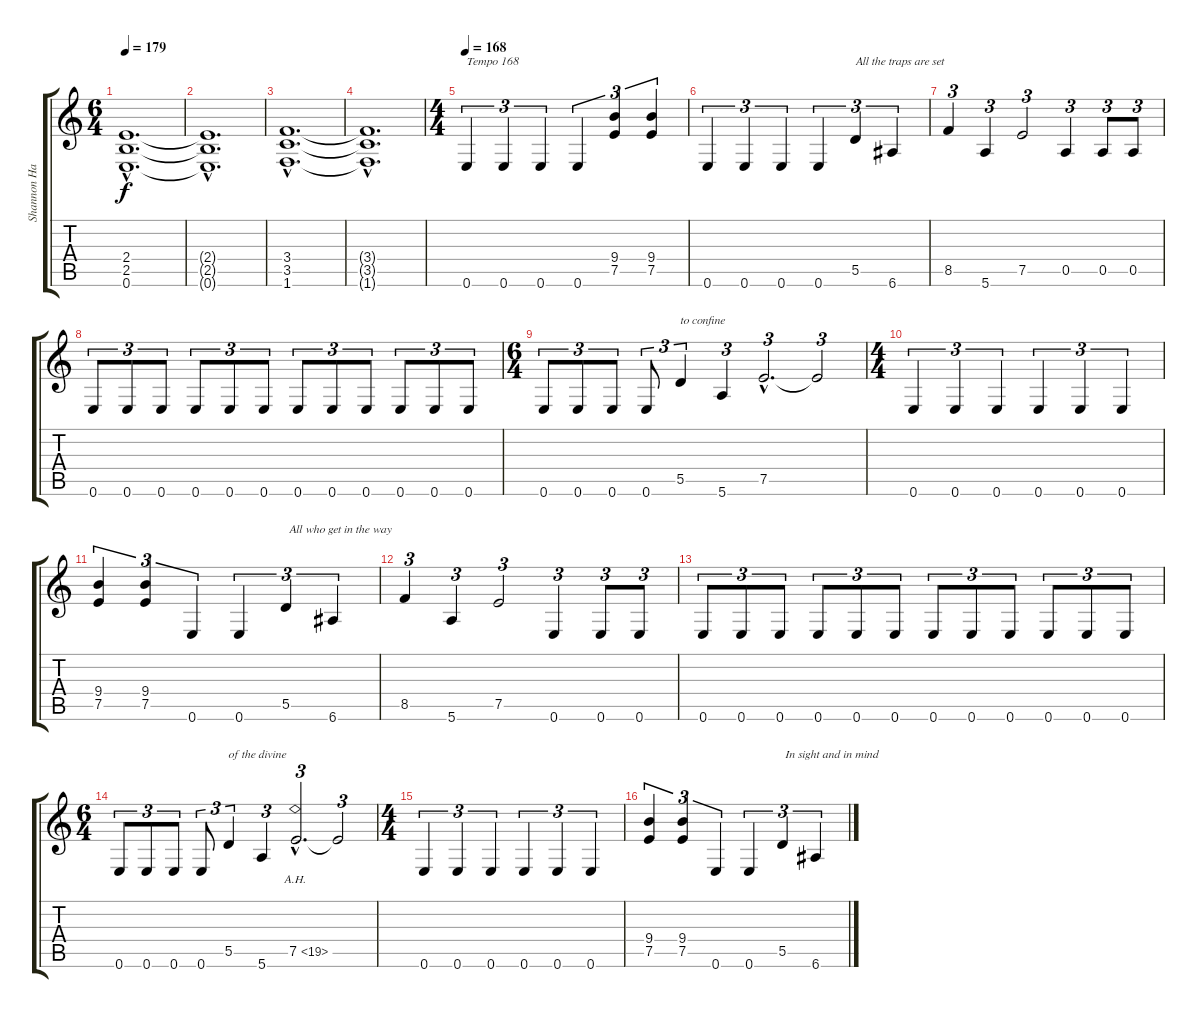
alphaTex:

\track ("Shannon Hamm" "Shannon Ha") {instrument distortionguitar}
\staff {score tabs}
\tuning (E4 B3 G3 D3 A2 E2) {hide}
\ts (6 4)
\tempo 179
\clef g2
\ks c
(2.4{hac} 2.5{hac} 0.6{hac}).1{d dy f} |
(2.4{hac t} 2.5{hac t} 0.6{hac t}).1{d} |
(3.4{hac} 3.5{hac} 1.6{hac}).1{d} |
(3.4{hac t} 3.5{hac t} 1.6{hac t}).1{d} |
\ts (4 4)
\tempo 168
0.6.4{tu (3 2) txt "Tempo 168"} 0.6.4{tu (3 2)} 0.6.4{tu (3 2)} 0.6.4{tu (3 2)} (9.4 7.5).4{tu (3 2)} (9.4 7.5).4{tu (3 2)} |
0.6.4{tu (3 2)} 0.6.4{tu (3 2)} 0.6.4{tu (3 2)} 0.6.4{tu (3 2)} 5.5.4{tu (3 2) txt "All the traps are set"} 6.6.4{tu (3 2)} |
8.5.4{tu (3 2)} 5.6.4{tu (3 2)} 7.5.2{tu (3 2)} 0.5.4{tu (3 2)} 0.5.8{tu (3 2)} 0.5.8{tu (3 2)} |
0.6.8{tu (3 2)} 0.6.8{tu (3 2)} 0.6.8{tu (3 2)} 0.6.8{tu (3 2)} 0.6.8{tu (3 2)} 0.6.8{tu (3 2)} 0.6.8{tu (3 2)} 0.6.8{tu (3 2)} 0.6.8{tu (3 2)} 0.6.8{tu (3 2)} 0.6.8{tu (3 2)} 0.6.8{tu (3 2)} |
\ts (6 4)
0.6.8{tu (3 2)} 0.6.8{tu (3 2)} 0.6.8{tu (3 2)} 0.6.8{tu (3 2)} 5.5.4{tu (3 2) txt "to confine"} 5.6.4{tu (3 2)} 7.5{hac}.2{d tu (3 2)} 7.5{t}.2{tu (3 2)} |
\ts (4 4)
0.6.4{tu (3 2)} 0.6.4{tu (3 2)} 0.6.4{tu (3 2)} 0.6.4{tu (3 2)} 0.6.4{tu (3 2)} 0.6.4{tu (3 2)} |
(9.4 7.5).4{tu (3 2)} (9.4 7.5).4{tu (3 2)} 0.6.4{tu (3 2)} 0.6.4{tu (3 2)} 5.5.4{tu (3 2) txt " All who get in the way"} 6.6.4{tu (3 2)} |
8.5.4{tu (3 2)} 5.6.4{tu (3 2)} 7.5.2{tu (3 2)} 0.6.4{tu (3 2)} 0.6.8{tu (3 2)} 0.6.8{tu (3 2)} |
0.6.8{tu (3 2)} 0.6.8{tu (3 2)} 0.6.8{tu (3 2)} 0.6.8{tu (3 2)} 0.6.8{tu (3 2)} 0.6.8{tu (3 2)} 0.6.8{tu (3 2)} 0.6.8{tu (3 2)} 0.6.8{tu (3 2)} 0.6.8{tu (3 2)} 0.6.8{tu (3 2)} 0.6.8{tu (3 2)} |
\ts (6 4)
0.6.8{tu (3 2)} 0.6.8{tu (3 2)} 0.6.8{tu (3 2)} 0.6.8{tu (3 2)} 5.5.4{tu (3 2) txt "of the divine"} 5.6.4{tu (3 2)} 7.5{ah 12 hac}.2{d tu (3 2)} 7.5{t}.2{tu (3 2)} |
\ts (4 4)
0.6.4{tu (3 2)} 0.6.4{tu (3 2)} 0.6.4{tu (3 2)} 0.6.4{tu (3 2)} 0.6.4{tu (3 2)} 0.6.4{tu (3 2)} |
(9.4 7.5).4{tu (3 2)} (9.4 7.5).4{tu (3 2)} 0.6.4{tu (3 2)} 0.6.4{tu (3 2)} 5.5.4{tu (3 2) txt " In sight and in mind"} 6.6.4{tu (3 2)}
